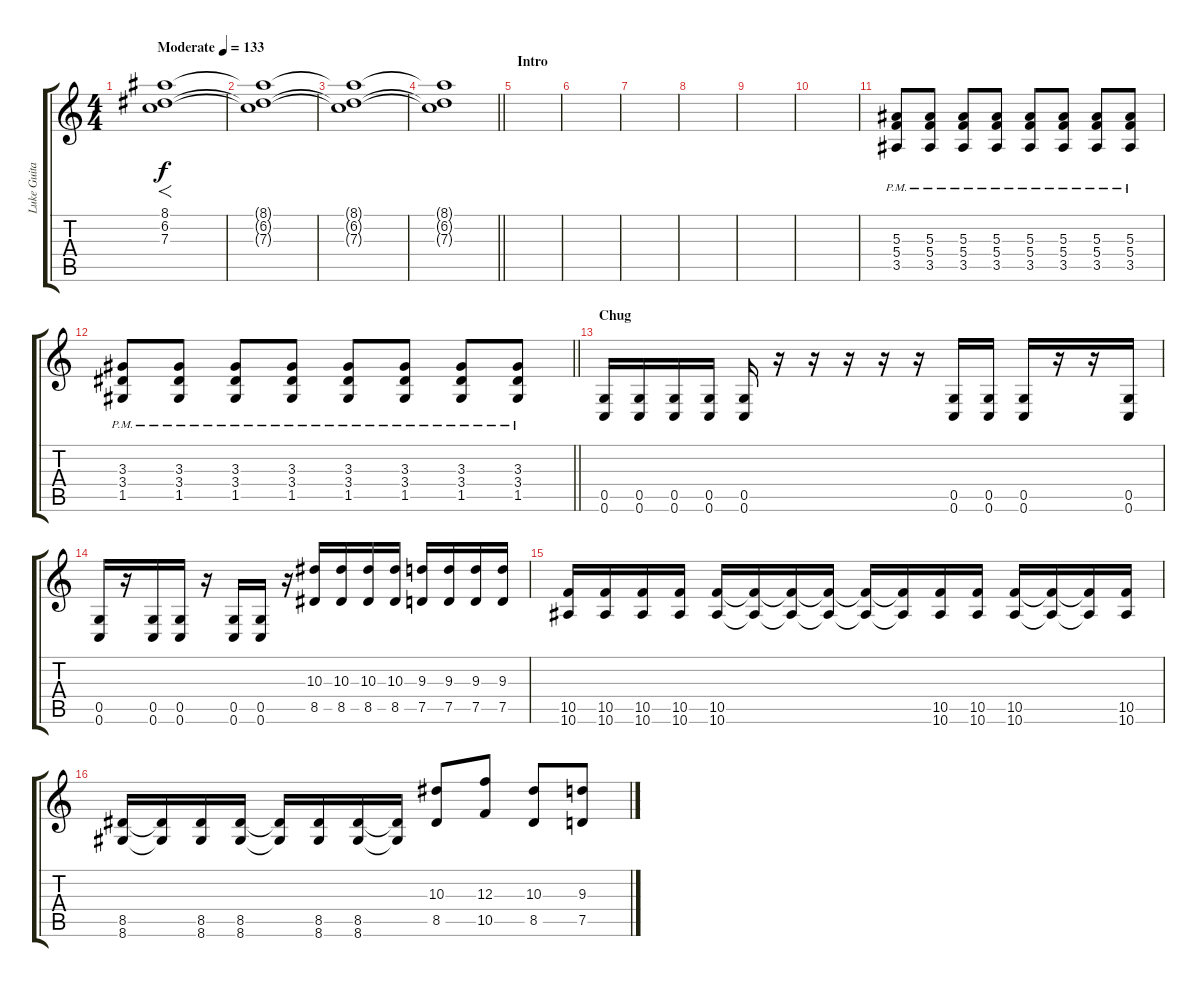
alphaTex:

\track ("Luke Guitar" "Luke Guita") {instrument overdrivenguitar}
\staff {score tabs}
\tuning (D4 A3 F3 C3 G2 C2) {hide}
\ts (4 4)
\tempo (133 "Moderate")
\clef g2
\ks c
(8.1 6.2 7.3).1{f dy f instrument overdrivenguitar} |
(8.1{t} 6.2{t} 7.3{t}).1 |
(8.1{t} 6.2{t} 7.3{t}).1 |
\barLineRight lightlight
(8.1{t} 6.2{t} 7.3{t}).1 |
\section ("" "Intro")
|
|
|
|
|
|
(5.3{pm} 5.4{pm} 3.5{pm}).8 (5.3{pm} 5.4{pm} 3.5{pm}).8 (5.3{pm} 5.4{pm} 3.5{pm}).8 (5.3{pm} 5.4{pm} 3.5{pm}).8 (5.3{pm} 5.4{pm} 3.5{pm}).8 (5.3{pm} 5.4{pm} 3.5{pm}).8 (5.3{pm} 5.4{pm} 3.5{pm}).8 (5.3{pm} 5.4{pm} 3.5{pm}).8 |
\barLineRight lightlight
(3.3{pm} 3.4{pm} 1.5{pm}).8 (3.3{pm} 3.4{pm} 1.5{pm}).8 (3.3{pm} 3.4{pm} 1.5{pm}).8 (3.3{pm} 3.4{pm} 1.5{pm}).8 (3.3{pm} 3.4{pm} 1.5{pm}).8 (3.3{pm} 3.4{pm} 1.5{pm}).8 (3.3{pm} 3.4{pm} 1.5{pm}).8 (3.3{pm} 3.4{pm} 1.5{pm}).8 |
\section ("" "Chug")
(0.5 0.6).16 (0.5 0.6).16 (0.5 0.6).16 (0.5 0.6).16 (0.5 0.6).16 r.16 r.16 r.16 r.16 r.16 (0.5 0.6).16 (0.5 0.6).16 (0.5 0.6).16 r.16 r.16 (0.5 0.6).16 |
(0.5 0.6).16 r.16 (0.5 0.6).16 (0.5 0.6).16 r.16 (0.5 0.6).16 (0.5 0.6).16 r.16 (10.3 8.5).16 (10.3 8.5).16 (10.3 8.5).16 (10.3 8.5).16 (9.3 7.5).16 (9.3 7.5).16 (9.3 7.5).16 (9.3 7.5).16 |
(10.5 10.6).16 (10.5 10.6).16 (10.5 10.6).16 (10.5 10.6).16 (10.5 10.6).16 (10.5{t} 10.6{t}).16 (10.5{t} 10.6{t}).16 (10.5{t} 10.6{t}).16 (10.5{t} 10.6{t}).16 (10.5{t} 10.6{t}).16 (10.5 10.6).16 (10.5 10.6).16 (10.5 10.6).16 (10.5{t} 10.6{t}).16 (10.5{t} 10.6{t}).16 (10.5 10.6).16 |
(8.5 8.6).16 (8.5{t} 8.6{t}).16 (8.5 8.6).16 (8.5 8.6).16 (8.5{t} 8.6{t}).16 (8.5 8.6).16 (8.5 8.6).16 (8.5{t} 8.6{t}).16 (10.3 8.5).8 (12.3 10.5).8 (10.3 8.5).8 (9.3 7.5).8
